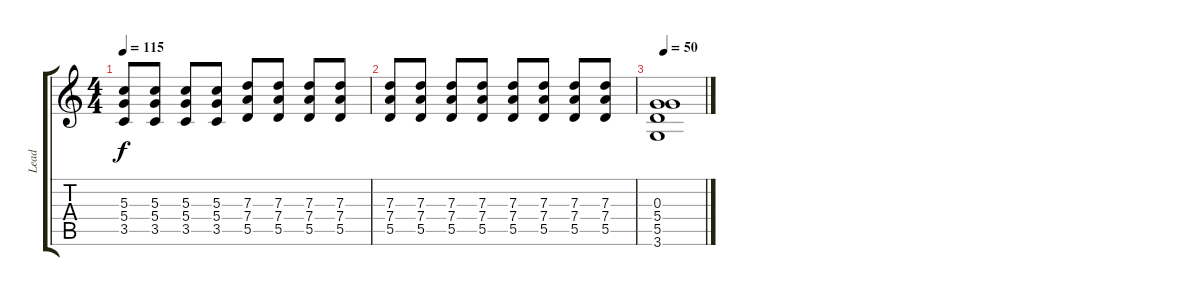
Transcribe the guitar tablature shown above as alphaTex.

\track ("Lead" "Lead") {instrument overdrivenguitar}
\staff {score tabs}
\tuning (E4 B3 G3 D3 A2 E2) {hide}
\ts (4 4)
\tempo 115
\clef g2
\ks c
(5.3 5.4 3.5).8{dy f} (5.3 5.4 3.5).8 (5.3 5.4 3.5).8 (5.3 5.4 3.5).8 (7.3 7.4 5.5).8 (7.3 7.4 5.5).8 (7.3 7.4 5.5).8 (7.3 7.4 5.5).8 |
(7.3 7.4 5.5).8 (7.3 7.4 5.5).8 (7.3 7.4 5.5).8 (7.3 7.4 5.5).8 (7.3 7.4 5.5).8 (7.3 7.4 5.5).8 (7.3 7.4 5.5).8 (7.3 7.4 5.5).8 |
\tempo 50
(0.3 5.4 5.5 3.6).1
